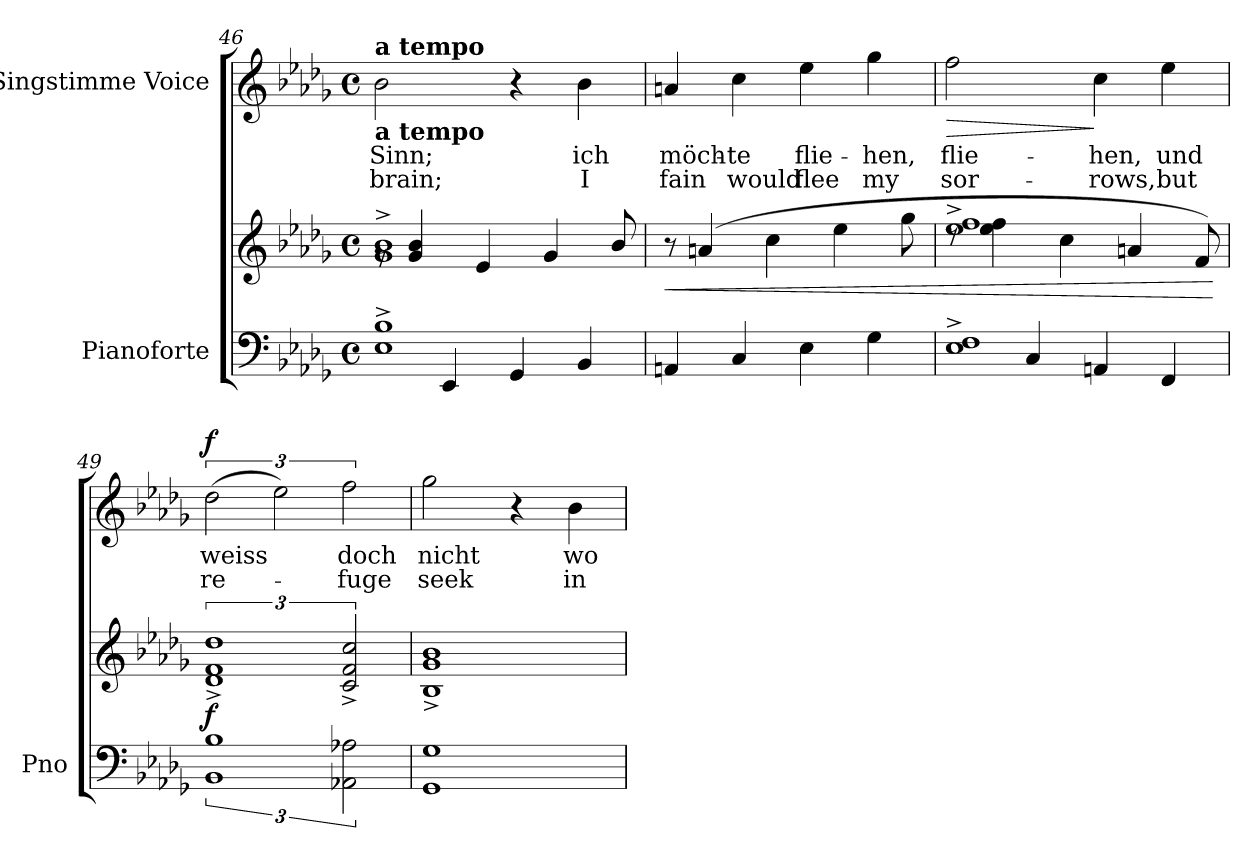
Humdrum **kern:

**kern	**kern	**dynam	**kern	**text	**text	**dynam
*part2	*part2	*part2	*part1	*part1	*part1	*part1
*staff3	*staff2	*staff2/3	*staff1	*staff1	*staff1	*staff1
*I"Pianoforte	*	*	*I"Singstimme Voice	*	*	*
*I'Pno	*	*	*	*	*	*
*clefF4	*clefG2	*	*clefG2	*	*	*
*k[b-e-a-d-g-]	*k[b-e-a-d-g-]	*	*k[b-e-a-d-g-]	*	*	*
*M4/4	*M4/4	*	*M4/4	*	*	*
*met(c)	*met(c)	*	*met(c)	*	*	*
=46	=46	=46	=46	=46	=46	=46
*^	*^	*	*	*	*	*
!	!	!	!	!	!LO:TX:a:B:t=a tempo	!	!	!
!	!	!	!	!	!LO:TX:b:B:t=a tempo	!	!	!
!	!	!	!	!	!	!LO:LY:b	!LO:LY:b	!
1E-^ 1B-^	4ryy	1g-^ 1b-^	8rg	.	2b-\	Sinn;	brain;	.
.	.	.	4g-/ 4b-/	.	.	.	.	.
.	4EE-/	.	.	.	.	.	.	.
.	.	.	4e-/	.	.	.	.	.
.	4GG-/	.	.	.	4r	.	.	.
.	.	.	4g-/	.	.	.	.	.
!	!	!	!	!	!	!LO:LY:b	!LO:LY:b	!
.	4BB-/	.	.	.	4b-\	ich	I	.
.	.	.	8b-/	.	.	.	.	.
*v	*v	*	*	*	*	*	*	*
=47	=47	=47	=47	=47	=47	=47	=47
!	!	!	!LO:HP:b	!	!LO:LY:b	!LO:LY:b	!
*	*v	*v	*	*	*	*	*
4AAn/	8r	<	4an/	möch-	fain	.
.	(>4an/	.	.	.	.	.
!	!	!	!	!LO:LY:b	!LO:LY:b	!
4C/	.	.	4cc\	-te	would	.
.	4cc\	.	.	.	.	.
!	!	!	!	!LO:LY:b	!LO:LY:b	!
4E-\	.	.	4ee-\	flie-	flee	.
.	4ee-\	.	.	.	.	.
!	!	!	!	!LO:LY:b	!LO:LY:b	!
4G-\	.	.	4gg-\	-hen,	my	.
.	8gg-\	.	.	.	.	.
=48	=48	=48	=48	=48	=48	=48
*^	*^	*	*	*	*	*
!	!	!	!	!	!	!LO:LY:b	!LO:LY:b	!LO:HP:b
1E-^ 1F^	4ryy	1ee-^ 1ff^	8rdd	.	2ff\	flie-	sor-	>
.	.	.	4ee-\ 4ff\	.	.	.	.	.
.	4C/	.	.	.	.	.	.	.
.	.	.	4cc\	.	.	.	.	.
!	!	!	!	!	!	!LO:LY:b	!LO:LY:b	!
.	4AAn/	.	.	.	4cc\	-hen,	-rows,	]
.	.	.	4an/	.	.	.	.	.
!	!	!	!	!	!	!LO:LY:b	!LO:LY:b	!
.	4FF/	.	.	.	4ee-\	und	but	.
.	.	.	8f/)	.	.	.	.	.
*v	*v	*	*	*	*	*	*	*
*	*v	*v	*	*	*	*	*
.	.	[	.	.	.	.
=49	=49	=49	=49	=49	=49	=49
!	!	!LO:DY:b	!	!LO:LY:b	!LO:LY:b	!LO:DY:a
3%2BB- 3%2B-	3%2d-^ 3%2f^ 3%2dd-^	f	(<3dd-\	weiss	re-	f
.	.	.	3ee-\)	.	.	.
!	!	!	!	!LO:LY:b	!LO:LY:b	!
3AA-X\ 3A-X\	3c/^ 3f/^ 3cc/^	.	3ff\	doch	-fuge	.
=50	=50	=50	=50	=50	=50	=50
!	!	!	!	!LO:LY:b	!LO:LY:b	!
1GG- 1G-	1B-^ 1g-^ 1b-^	.	2gg-\	nicht	seek	.
.	.	.	4r	.	.	.
!	!	!	!	!LO:LY:b	!LO:LY:b	!
.	.	.	4b-\	wo-	in	.
=	=	=	=	=	=	=
*-	*-	*-	*-	*-	*-	*-
